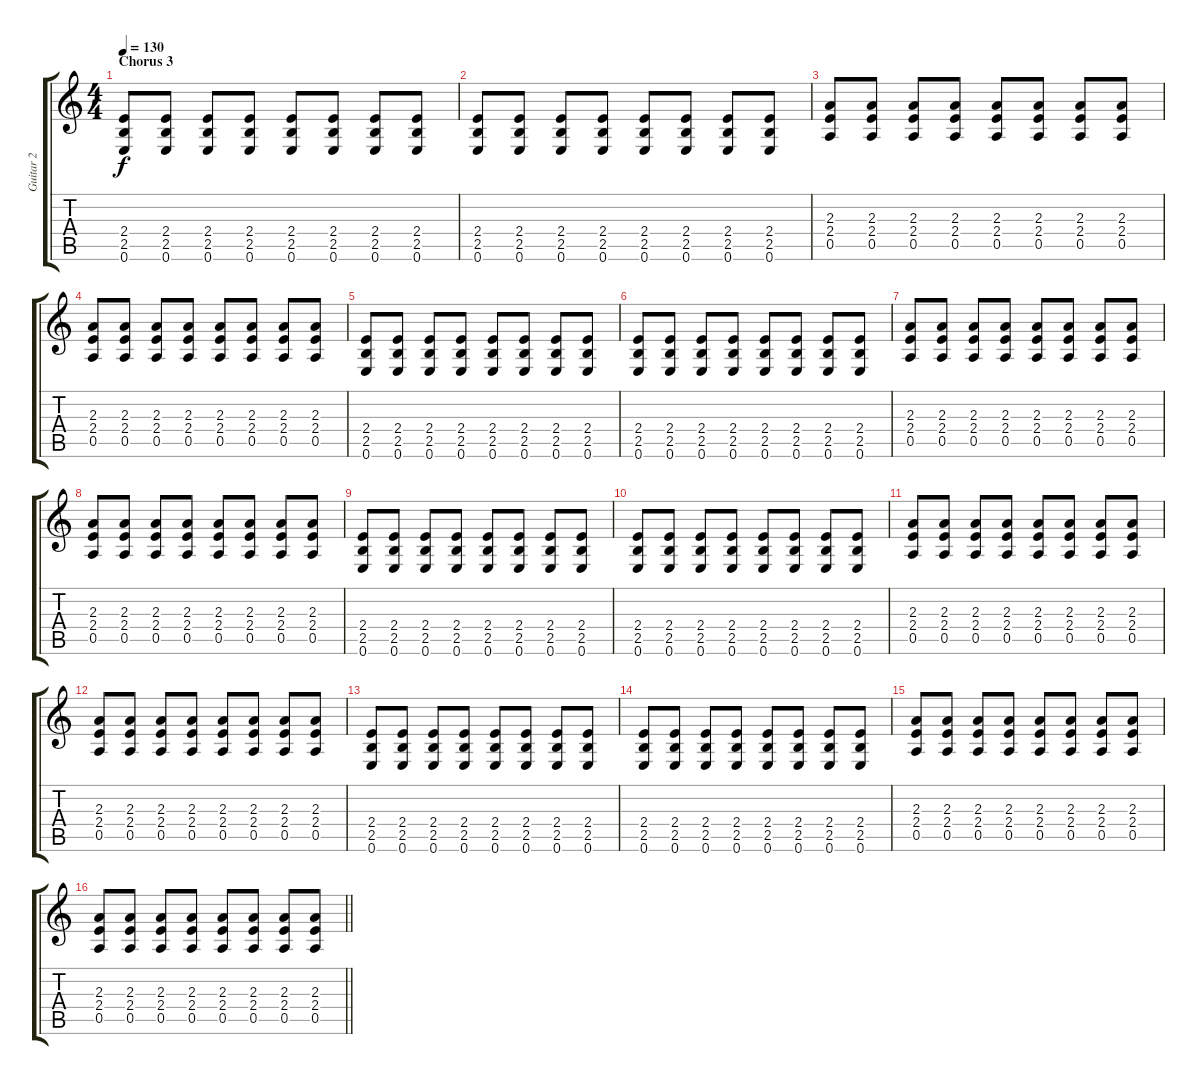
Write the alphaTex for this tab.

\track ("Guitar 2" "Guitar 2") {instrument acousticguitarsteel}
\staff {score tabs}
\tuning (E4 B3 G3 D3 A2 E2) {hide}
\ts (4 4)
\section ("" "Chorus 3")
\tempo 130
\clef g2
\ks c
(2.4 2.5 0.6).8{dy f instrument overdrivenguitar} (2.4 2.5 0.6).8 (2.4 2.5 0.6).8 (2.4 2.5 0.6).8 (2.4 2.5 0.6).8 (2.4 2.5 0.6).8 (2.4 2.5 0.6).8 (2.4 2.5 0.6).8 |
(2.4 2.5 0.6).8 (2.4 2.5 0.6).8 (2.4 2.5 0.6).8 (2.4 2.5 0.6).8 (2.4 2.5 0.6).8 (2.4 2.5 0.6).8 (2.4 2.5 0.6).8 (2.4 2.5 0.6).8 |
(2.3 2.4 0.5).8 (2.3 2.4 0.5).8 (2.3 2.4 0.5).8 (2.3 2.4 0.5).8 (2.3 2.4 0.5).8 (2.3 2.4 0.5).8 (2.3 2.4 0.5).8 (2.3 2.4 0.5).8 |
(2.3 2.4 0.5).8 (2.3 2.4 0.5).8 (2.3 2.4 0.5).8 (2.3 2.4 0.5).8 (2.3 2.4 0.5).8 (2.3 2.4 0.5).8 (2.3 2.4 0.5).8 (2.3 2.4 0.5).8 |
(2.4 2.5 0.6).8 (2.4 2.5 0.6).8 (2.4 2.5 0.6).8 (2.4 2.5 0.6).8 (2.4 2.5 0.6).8 (2.4 2.5 0.6).8 (2.4 2.5 0.6).8 (2.4 2.5 0.6).8 |
(2.4 2.5 0.6).8 (2.4 2.5 0.6).8 (2.4 2.5 0.6).8 (2.4 2.5 0.6).8 (2.4 2.5 0.6).8 (2.4 2.5 0.6).8 (2.4 2.5 0.6).8 (2.4 2.5 0.6).8 |
(2.3 2.4 0.5).8 (2.3 2.4 0.5).8 (2.3 2.4 0.5).8 (2.3 2.4 0.5).8 (2.3 2.4 0.5).8 (2.3 2.4 0.5).8 (2.3 2.4 0.5).8 (2.3 2.4 0.5).8 |
(2.3 2.4 0.5).8 (2.3 2.4 0.5).8 (2.3 2.4 0.5).8 (2.3 2.4 0.5).8 (2.3 2.4 0.5).8 (2.3 2.4 0.5).8 (2.3 2.4 0.5).8 (2.3 2.4 0.5).8 |
(2.4 2.5 0.6).8 (2.4 2.5 0.6).8 (2.4 2.5 0.6).8 (2.4 2.5 0.6).8 (2.4 2.5 0.6).8 (2.4 2.5 0.6).8 (2.4 2.5 0.6).8 (2.4 2.5 0.6).8 |
(2.4 2.5 0.6).8 (2.4 2.5 0.6).8 (2.4 2.5 0.6).8 (2.4 2.5 0.6).8 (2.4 2.5 0.6).8 (2.4 2.5 0.6).8 (2.4 2.5 0.6).8 (2.4 2.5 0.6).8 |
(2.3 2.4 0.5).8 (2.3 2.4 0.5).8 (2.3 2.4 0.5).8 (2.3 2.4 0.5).8 (2.3 2.4 0.5).8 (2.3 2.4 0.5).8 (2.3 2.4 0.5).8 (2.3 2.4 0.5).8 |
(2.3 2.4 0.5).8 (2.3 2.4 0.5).8 (2.3 2.4 0.5).8 (2.3 2.4 0.5).8 (2.3 2.4 0.5).8 (2.3 2.4 0.5).8 (2.3 2.4 0.5).8 (2.3 2.4 0.5).8 |
(2.4 2.5 0.6).8 (2.4 2.5 0.6).8 (2.4 2.5 0.6).8 (2.4 2.5 0.6).8 (2.4 2.5 0.6).8 (2.4 2.5 0.6).8 (2.4 2.5 0.6).8 (2.4 2.5 0.6).8 |
(2.4 2.5 0.6).8 (2.4 2.5 0.6).8 (2.4 2.5 0.6).8 (2.4 2.5 0.6).8 (2.4 2.5 0.6).8 (2.4 2.5 0.6).8 (2.4 2.5 0.6).8 (2.4 2.5 0.6).8 |
(2.3 2.4 0.5).8 (2.3 2.4 0.5).8 (2.3 2.4 0.5).8 (2.3 2.4 0.5).8 (2.3 2.4 0.5).8 (2.3 2.4 0.5).8 (2.3 2.4 0.5).8 (2.3 2.4 0.5).8 |
\barLineRight lightlight
(2.3 2.4 0.5).8 (2.3 2.4 0.5).8 (2.3 2.4 0.5).8 (2.3 2.4 0.5).8 (2.3 2.4 0.5).8 (2.3 2.4 0.5).8 (2.3 2.4 0.5).8 (2.3 2.4 0.5).8
